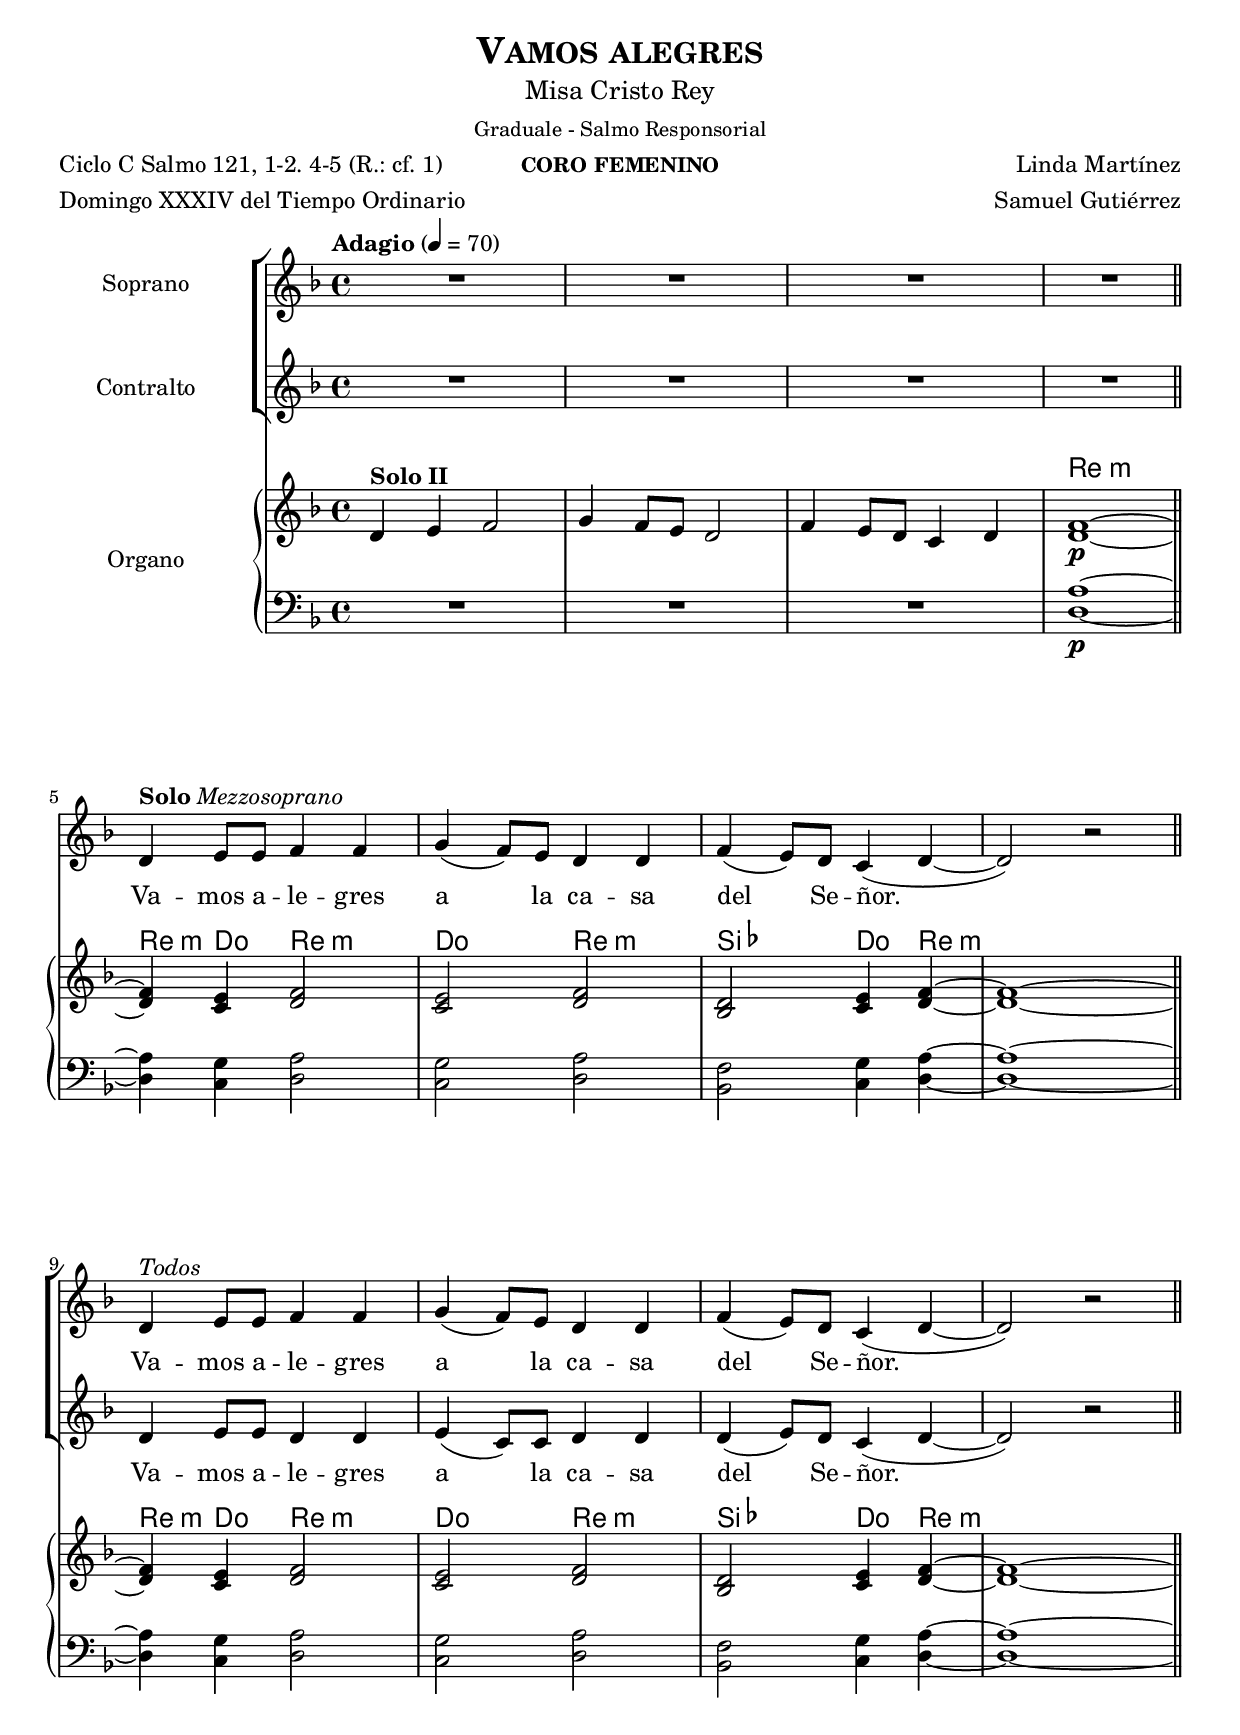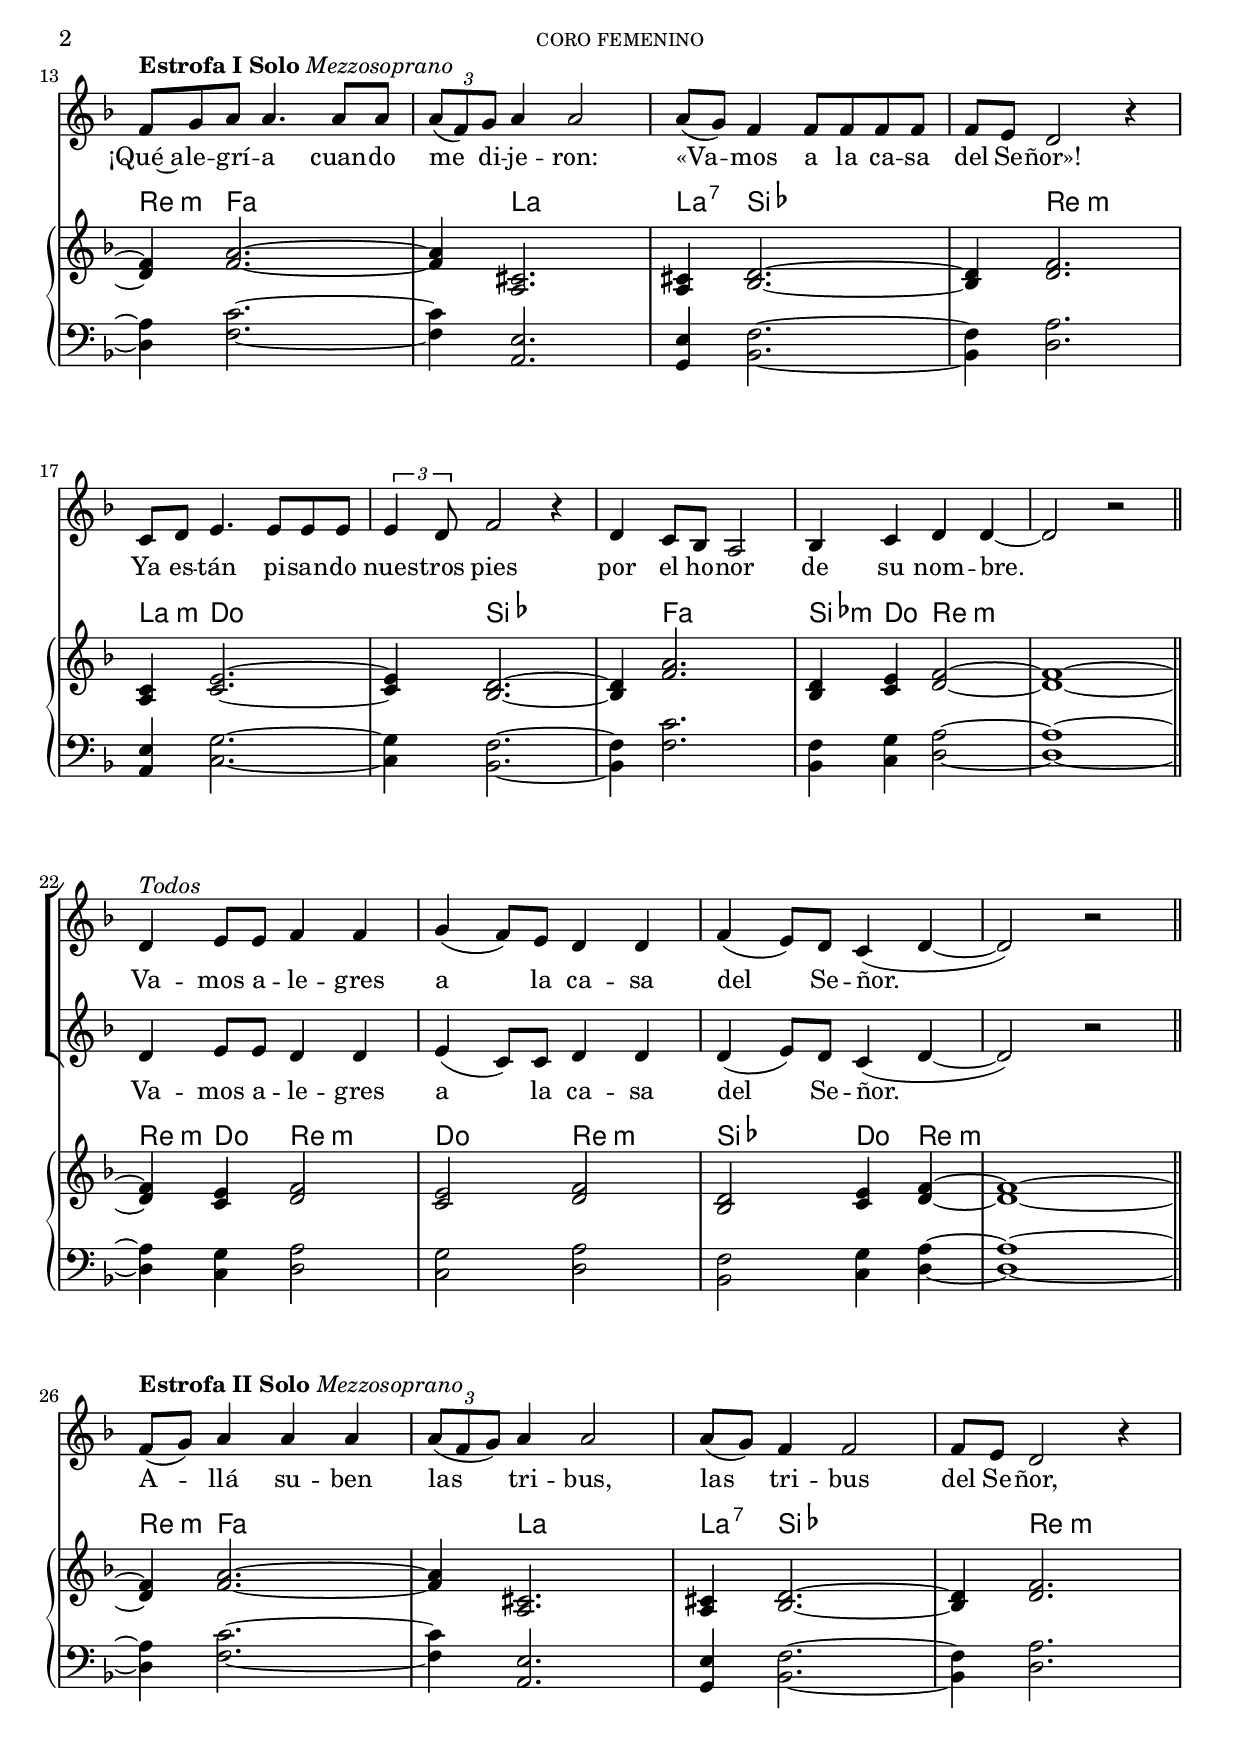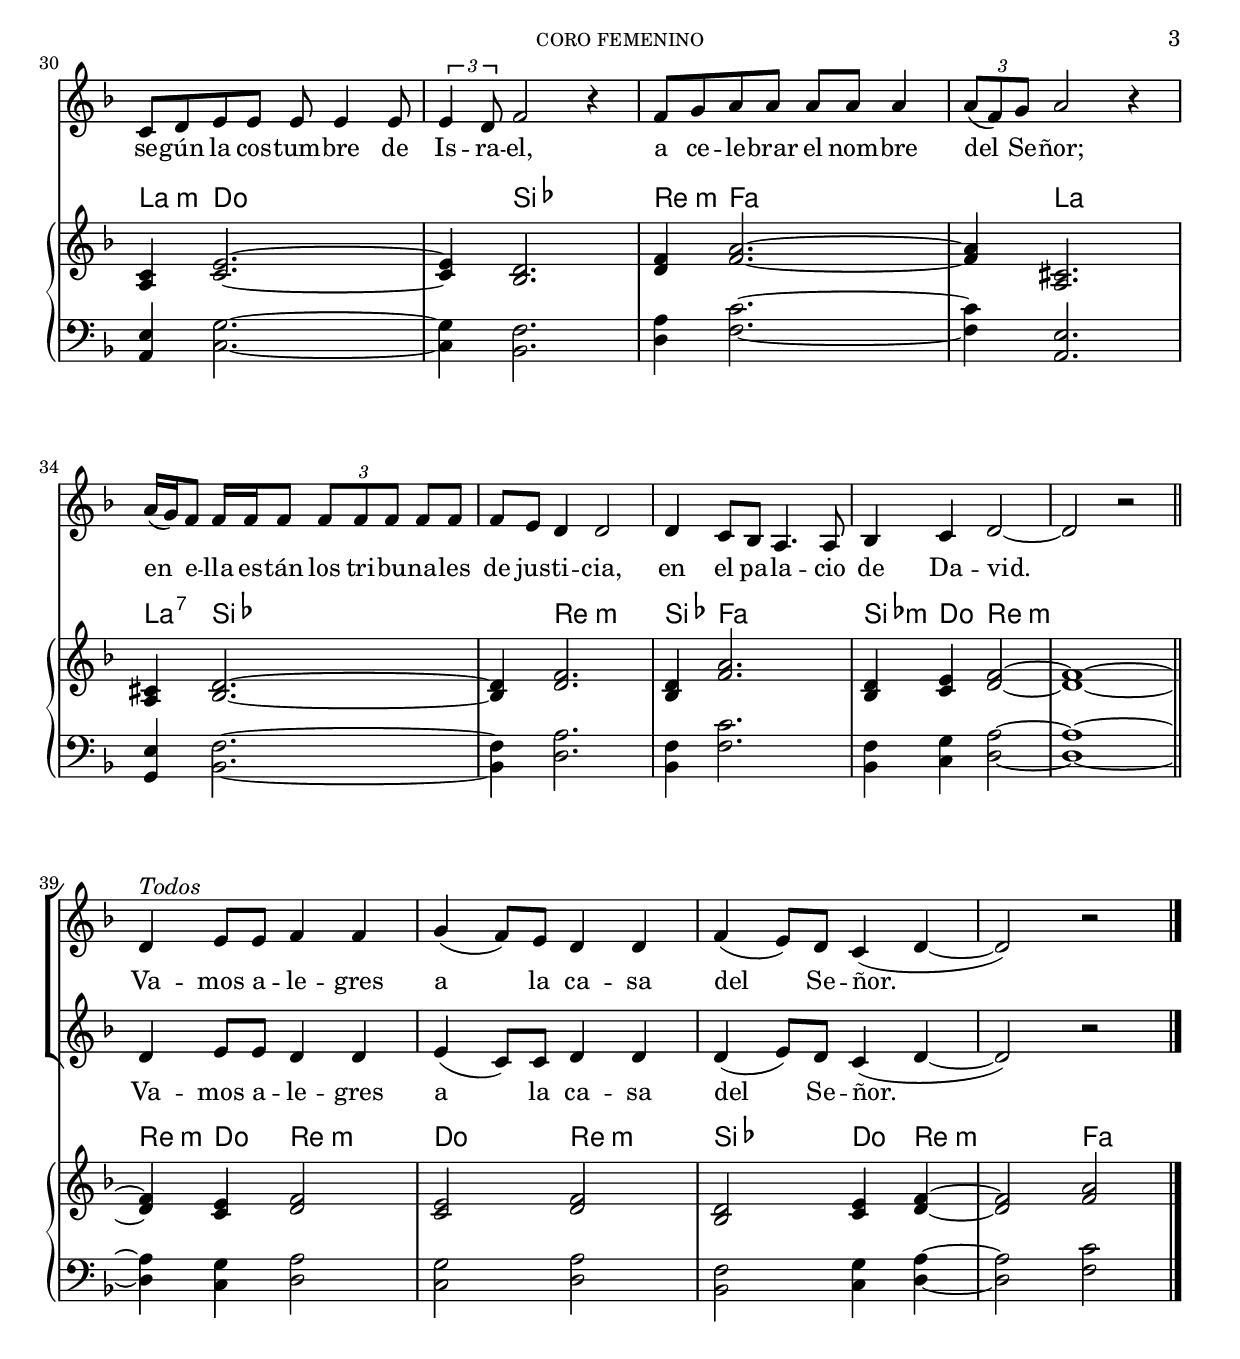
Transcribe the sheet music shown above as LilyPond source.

%  Melodia responsorial - Melody inspired by the compositions of Pbro Lucien Deiss
%  Music and accompaniment by serachsam

\language "espanol"
\version "2.23.2"

% --- Global parameters
particle = 0
jump = \break

% --- Includes
\include "global.ily"
soprano_music_a = \relative do' {
  \compressEmptyMeasures
  \dynamicUp

  R1*4 | #(if (= particle 1) jump "") % 4
  re4^\markup{ \bold "Solo" \italic "Mezzosoprano" } mi fa2 |
  sol4 fa8 mi re2 |
  fa4 mi8 re do4 re4~ |
  re2 r | #(if (= particle 1) jump "") % 8
  re4^\markup{ \italic "Todos" } mi fa2 |
  sol4 fa8 mi re2 |
  fa4 mi8 re do4 re4~ |
  re2 r | #(if (= particle 1) jump "") % 12
  fa8^\markup{ \bold "Estrofa I Solo" \italic "Mezzosoprano" } sol la la la la la4 |
  \tuplet 3/2 {la8 fa sol} la4 la r |
  la8( sol) fa4 fa8 fa fa fa |
  fa fa fa mi re2~ |
  re2 r | #(if (= particle 1) jump "")
  re4^\markup{ \italic "Todos" } mi fa2 |
  sol4 fa8 mi re2 |
  fa4 mi8 re do4 re4~ |
  re2 r | #(if (= particle 1) jump "") % 20
  fa8^\markup{ \bold "Estrofa II Solo" \italic "Mezzosoprano" } sol la la4. la8 la |
  \tuplet 3/2 {la8 fa sol} la4 la2 |
  la8 sol fa4 fa2 |
  fa8( mi) re4 re2 | #(if (= particle 1) jump "") %24
  do8( re) mi mi4 mi8 mi mi |
  \tuplet 3/2 { mi4 re8 } fa4 fa2 |
  re4 do8 sib la2 |
  sib4 do re4 re~ | 
  re2 r | #(if (= particle 1) jump "") %28
  re4^\markup{ \italic "Todos" } mi fa2 |
  sol4 fa8 mi re2 |
  fa4 mi8 re do4 re4~ |
  re2 r | #(if (= particle 1) jump "") % 32
  fa8^\markup{ \bold "Estrofa III Solo" \italic "Mezzosoprano" }( sol) la la4. la16 la la8 |
  \tuplet 3/2 {la8 fa sol} la2 r4 |
  la8( sol) fa4 fa4 fa8 fa |
  fa8 mi re4 re2 | #(if (= particle 1) jump "") % 36
  do8( re) mi mi mi mi mi mi |
  \tuplet 3/2 { mi4 re8 } fa4 fa2 |
  re4 do8( sib) la4 la |
  sib4( do) re re~ | 
  re2 r | #(if (= particle 1) jump "") % 40
  re4^\markup{ \italic "Todos" } mi fa2 |
  sol4 fa8 mi re2 |
  fa4 mi8 re do4 re4~ |
  re2 r | #(if (= particle 1) jump "") % 44
  fa8^\markup{\bold "Estrofa IV Solo" \italic "Mezzosoprano" } sol la4 la8 la16 la la la la8 |
  \tuplet 3/2 {la8 fa sol} la4 la2 |
  la8( sol) fa4 fa fa8 fa |
  fa8 mi re4 re2 | #(if (= particle 1) jump "") % 48
  do8 re mi mi mi mi mi mi |
  \tuplet 3/2 { mi4 re8 } fa2 r4 |
  re4 do8( sib) la4. la8 |
  sib4 do re2~ | 
  re2 r | #(if (= particle 1) jump "") % 52
  re4^\markup{ \italic "Todos" } mi fa2 |
  sol4 fa8 mi re2 |
  fa4 mi8 re do4 re4~ |
  re2 r |
}

soprano_lyrics_a = \lyricmode {
  El Se -- ñor es mi pas -- tor, na -- da me fal -- ta.
  El Se -- ñor es mi pas -- tor, na -- da me fal -- ta.

  El Se -- ñor es mi pas -- tor, na -- da me fal -- ta:
  en ver -- des pra -- de -- ras me~ha -- ce re -- cos -- tar.

  El Se -- ñor es mi pas -- tor, na -- da me fal -- ta.

  Me con -- du -- ce ha -- cia fuen -- tes tran -- qui -- las
  y re -- pa -- ra mis fuer -- zas;
  me guí -- a por el sen -- de -- ro jus -- to,
  por el ho -- nor de su nom -- bre.

  El Se -- ñor es mi pas -- tor, na -- da me fal -- ta.

  Pre -- pa -- ras u -- na me -- sa an -- te mí,
  en -- fren -- te de mis e -- ne -- mi -- gos;
  me un -- ges la ca -- be -- za con per -- fu -- me,
  y mi co -- pa re -- bo -- sa.

  El Se -- ñor es mi pas -- tor, na -- da me fal -- ta.

  Tu bon -- dad y~tu mi -- se -- ri -- cor -- dia me a -- com -- pa -- ñan,
  to -- dos los dí -- as de mi vi -- da,
  y~ha -- bi -- ta -- ré en la ca -- sa del Se -- ñor,
  por a -- ños sin tér -- mi -- no.

  El Se -- ñor es mi pas -- tor, na -- da me fal -- ta.
}

soprano_music_b = \relative do' {
  \compressEmptyMeasures
  \dynamicUp

  R1*4 | #(if (= particle 1) jump "") % 4
  re4^\markup{ \bold "Solo" \italic "Mezzosoprano" } mi fa2 |
  sol4 fa8 mi re4 re |
  fa4 mi8 re do4( re4~ |
  re2) r | #(if (= particle 1) jump "") % 8
  re4^\markup{ \italic "Todos" } mi fa2 |
  sol4 fa8 mi re4 re |
  fa4 mi8 re do4( re4~ |
  re2) r | #(if (= particle 1) jump "") % 12
  fa8^\markup{ \bold "Estrofa I Solo" \italic "Mezzosoprano" } sol la la la la la la |
  \tuplet 3/2 {la8 fa sol} la2 r4 |
  la8 sol fa4 fa8 fa fa fa |
  fa fa fa mi re2~ | 
  re2 r | #(if (= particle 1) jump "") % 16
  re4^\markup{ \italic "Todos" } mi fa2 |
  sol4 fa8 mi re4 re |
  fa4 mi8 re do4( re4~ |
  re2) r | #(if (= particle 1) jump "") % 20
  fa8^\markup{ \bold "Estrofa II Solo" \italic "Mezzosoprano" } sol la la la la la la |
  \tuplet 3/2 {la8 fa sol} la4 la2 |
  la8 sol fa fa fa4 fa |
  fa8 mi re4 re2 | #(if (= particle 1) jump "") % 24
  re4 do8 sib la4. la8 |
  sib4( do) re2~ | 
  re2 r | #(if (= particle 1) jump "") % 26
  re4^\markup{ \italic "Todos" } mi fa2 |
  sol4 fa8 mi re4 re |
  fa4 mi8 re do4( re4~ |
  re2) r | #(if (= particle 1) jump "") % 30
  fa8^\markup{ \bold "Estrofa III Solo" \italic "Mezzosoprano" } sol la la la la la4 |
  \tuplet 3/2 {la8( fa) sol} la4 la2 |
  la8 sol fa fa fa fa fa fa |
  fa8 mi re4 re2 | #(if (= particle 1) jump "") % 34
  re4 do8 sib la4 la8 la |
  sib4 do re2~ | 
  re2 r | #(if (= particle 1) jump "") % 36
  re4^\markup{ \italic "Todos" } mi fa2 |
  sol4 fa8 mi re4 re |
  fa4 mi8 re do4( re4~ |
  re2) r |
}

soprano_lyrics_b = \lyricmode {
  El Se -- ñor rei -- na, ves -- ti -- do de ma -- jes -- tad.
  El Se -- ñor rei -- na, ves -- ti -- do de ma -- jes -- tad.

  El Se -- ñor rei -- na, ves -- ti -- do de ma -- jes -- tad,
  el Se -- ñor, ves -- ti -- do~y ce -- ñi -- do de po -- der.

  El Se -- ñor rei -- na, ves -- ti -- do de ma -- jes -- tad.

  A -- sí~es -- tá fir -- me el or -- be y no va -- ci -- la.
  Tu tro -- no~es -- tá fir -- me des -- de siem -- pre,
  y tú e -- res e -- ter -- no.

  El Se -- ñor rei -- na, ves -- ti -- do de ma -- jes -- tad.

  Tus man -- da -- tos son fie -- les y se -- gu -- ros;
  la san -- ti -- dad es~el a -- dor -- no de tu ca -- sa,
  Se -- ñor, por dí -- as sin tér -- mi -- no.

  El Se -- ñor rei -- na, ves -- ti -- do de ma -- jes -- tad.
}

soprano_music_c = \relative do' {
  \compressEmptyMeasures
  \dynamicUp

  R1*4 | #(if (= particle 1) jump "") % 4
  re4^\markup{ \bold "Solo" \italic "Mezzosoprano" } mi8 mi fa4 fa |
  sol4( fa8) mi re4 re |
  fa4( mi8) re do4( re4~ |
  re2) r | #(if (= particle 1) jump "") % 8
  re4^\markup{ \italic "Todos" } mi8 mi fa4 fa |
  sol4( fa8) mi re4 re |
  fa4( mi8) re do4( re4~ |
  re2) r | #(if (= particle 1) jump "") % 12
  fa8^\markup{ \bold "Estrofa I Solo" \italic "Mezzosoprano" } sol la la4. la8 la |
  \tuplet 3/2 {la8( fa) sol} la4 la2 |
  la8( sol) fa4 fa8 fa fa fa |
  fa8 mi re2 r4 | #(if (= particle 1) jump "") % 16
  do8 re mi4. mi8 mi mi |
  \tuplet 3/2 { mi4 re8 } fa2 r4 |
  re4 do8 sib la2 |
  sib4 do re4 re~ | 
  re2 r | #(if (= particle 1) jump "") % 20
  re4^\markup{ \italic "Todos" } mi8 mi fa4 fa |
  sol4( fa8) mi re4 re |
  fa4( mi8) re do4( re4~ |
  re2) r | #(if (= particle 1) jump "") % 24
  fa8(^\markup{\bold "Estrofa II Solo" \italic "Mezzosoprano" } sol) la4 la la |
  \tuplet 3/2 {la8( fa sol)} la4 la2 |
  la8( sol) fa4 fa2 |
  fa8 mi re2 r4 | #(if (= particle 1) jump "") % 28
  do8 re mi mi mi mi4 mi8 |
  \tuplet 3/2 { mi4 re8 } fa2 r4 |
  fa8 sol la la la la la4 |
  \tuplet 3/2 {la8( fa) sol} la2 r4 | #(if (= particle 1) jump "") % 32
  la16( sol) fa8 fa16 fa fa8 \tuplet 3/2 {fa8 fa fa} fa fa |
  fa8 mi re4 re2 |
  re4 do8 sib la4. la8 |
  sib4 do re2~ | 
  re2 r | #(if (= particle 1) jump "") % 36
  re4^\markup{ \italic "Todos" } mi8 mi fa4 fa |
  sol4( fa8) mi re4 re |
  fa4( mi8) re do4( re4~ |
  re2) r |
}

soprano_lyrics_c = \lyricmode {
  Va -- mos a -- le -- gres a  la ca -- sa del Se -- ñor.
  Va -- mos a -- le -- gres a  la ca -- sa del Se -- ñor.

  ¡Qué~a -- le -- grí -- a cuan -- do me di -- je -- ron:
  «Va -- mos a la ca -- sa del Se -- ñor»!
  Ya es -- tán pi -- san -- do nues -- tros pies
  por el ho -- nor de su nom -- bre.

  Va -- mos a -- le -- gres a  la ca -- sa del Se -- ñor.

  A -- llá su -- ben las tri -- bus,
  las tri -- bus del Se -- ñor,
  se -- gún la cos -- tum -- bre de Is -- ra -- el,
  a ce -- le -- brar el nom -- bre del Se -- ñor;
  en e -- lla es -- tán los tri -- bu -- na -- les de jus -- ti -- cia,
  en el pa -- la -- cio de Da -- vid.

  Va -- mos a -- le -- gres a  la ca -- sa del Se -- ñor.
}

alto_music_a = \relative do' {
  \compressEmptyMeasures
  \dynamicUp

  R1*8 |
  re4 mi re2 |
  mi4 do8 do re2 |
  re4 mi8 re do4 re4~	|
  re2 r |
  R1*5 |
  re4 mi re2 |
  mi4 do8 do re2 |
  re4 mi8 re do4 re4~	|
  re2 r |
  R1*9 |
  re4 mi re2 |
  mi4 do8 do re2 |
  re4 mi8 re do4 re4~	|
  re2 r |
  R1*9 |
  re4 mi re2 |
  mi4 do8 do re2 |
  re4 mi8 re do4 re4~	|
  re2 r |
  R1*9 |
  re4 mi re2 |
  mi4 do8 do re2 |
  re4 mi8 re do4 re4~	|
  re2 r |
}

alto_lyrics_a = \lyricmode {
  El Se -- ñor es mi pas -- tor, na -- da me fal -- ta.
  El Se -- ñor es mi pas -- tor, na -- da me fal -- ta.
  El Se -- ñor es mi pas -- tor, na -- da me fal -- ta.
  El Se -- ñor es mi pas -- tor, na -- da me fal -- ta.
  El Se -- ñor es mi pas -- tor, na -- da me fal -- ta.
}

alto_music_b = \relative do' {
  \compressEmptyMeasures
  \dynamicUp

  R1*8 |
  re4 mi re2 |
  mi4 do8 do re4 re |
  re4 mi8 re do4( re4~ |
  re2) r |
  R1*5 |
  re4 mi re2 |
  mi4 do8 do re4 re |
  re4 mi8 re do4( re4~ |
  re2) r |
  R1*7 |
  re4 mi re2 |
  mi4 do8 do re4 re |
  re4 mi8 re do4( re4~ |
  re2) r |
  R1*7 |
  re4 mi re2 |
  mi4 do8 do re4 re |
  re4 mi8 re do4( re4~ |
  re2) r |
}

alto_lyrics_b = \lyricmode {
  El Se -- ñor rei -- na, ves -- ti -- do de ma -- jes -- tad.
  El Se -- ñor rei -- na, ves -- ti -- do de ma -- jes -- tad.
  El Se -- ñor rei -- na, ves -- ti -- do de ma -- jes -- tad.
  El Se -- ñor rei -- na, ves -- ti -- do de ma -- jes -- tad.
}

alto_music_c = \relative do' {
  \compressEmptyMeasures
  \dynamicUp

  R1*8 |
  re4 mi8 mi re4 re |
  mi4( do8) do re4 re |
  re4( mi8) re do4( re4~ |
  re2) r |
  R1*9 |
  re4 mi8 mi re4 re |
  mi4( do8) do re4 re |
  re4( mi8) re do4( re4~ |
  re2) r |
  R1*13 |
  re4 mi8 mi re4 re |
  mi4( do8) do re4 re |
  re4( mi8) re do4( re4~ |
  re2) r |
}

alto_lyrics_c = \lyricmode {
  Va -- mos a -- le -- gres a  la ca -- sa del Se -- ñor.
  Va -- mos a -- le -- gres a  la ca -- sa del Se -- ñor.
  Va -- mos a -- le -- gres a  la ca -- sa del Se -- ñor.
  Va -- mos a -- le -- gres a  la ca -- sa del Se -- ñor.
}

harmonies_a = \new ChordNames {
  \set ChordNames.midiInstrument = "string ensemble 2"
  \set ChordNames.midiMaximumVolume = #0
  \set chordChanges = ##t
  \chordmode {
    \italianChords
    s1*3 |
    re1:m |
    re4:m do4 re2:m |
    do2 re2:m |
    sib,2 do4 re4:m |
    re1:m |
    re4:m do4 re2:m |
    do2 re2:m |
    sib,2 do4 re4:m |
    re1:m |
    re4:m fa2. |
    fa4 la2. |
    la4:7 sib2. |
    sib2 re2:m |
    re1:m |
    re4:m do4 re2:m |
    do2 re2:m |
    sib,2 do4 re4:m |
    re1:m |
    re4:m fa2. |
    fa4 la2. |
    la4:7 sib2. |
    sib4 re2.:m |
    la4:m do2. |
    do4 sib2. |
    sib4 fa2. |
    sib4:m do4 re2:m |
    re1:m |
    re4:m do4 re2:m |
    do2 re2:m |
    sib,2 do4 re4:m |
    re1:m |
    re4:m fa2. |
    fa4 la2. |
    la4:7 sib2. |
    sib4 re2.:m |
    la4:m do2. |
    do4 sib2. |
    sib4 fa2. |
    sib4:m do4 re2:m |
    re1:m |
    re4:m do4 re2:m |
    do2 re2:m |
    sib,2 do4 re4:m |
    re1:m |
    re4:m fa2. |
    fa2 la2 |
    la4:7 sib2. |
    sib4 re2.:m |
    la4:m do2. |
    do4 sib2. |
    sib4 fa2. |
    sib4:m do4 re2:m |
    re1:m |
    re4:m do4 re2:m |
    do2 re2:m |
    sib,2 do4 re4:m |
    re2:m fa |
  }
}

harmonies_b = \new ChordNames {
  \set ChordNames.midiInstrument = "string ensemble 2"
  \set ChordNames.midiMaximumVolume = #0
  \set chordChanges = ##t
  \chordmode {
    \italianChords
    s1*3 |
    re1:m |
    re4:m do4 re2:m |
    do2 re2:m |
    sib,2 do4 re4:m |
    re1:m |
    re4:m do4 re2:m |
    do2 re2:m |
    sib,2 do4 re4:m |
    re1:m |
    re4:m fa2. |
    fa4 la2. |
    la4:7 sib2. |
    sib2 re2:m |
    re1:m |
    re4:m do4 re2:m |
    do2 re2:m |
    sib,2 do4 re4:m |
    re1:m |
    s4 fa2. |
    fa4 la2. |
    la4:7 sib2. |
    sib4 re2.:m |
    sib4 fa2. |
    sib4:m do4 re2:m |
    re1:m |
    re4:m do4 re2:m |
    do2 re2:m |
    sib,2 do4 re4:m |
    re1:m |
    re4:m fa2. |
    fa4 la2. |
    la4:7 sib2. |
    sib4 re2.:m |
    sib4 fa2. |
    sib4:m do4 re2:m |
    re1:m |
    re4:m do4 re2:m |
    do2 re2:m |
    sib,2 do4 re4:m |
    re2:m fa |
  }
}

harmonies_c = \new ChordNames {
  \set ChordNames.midiInstrument = "string ensemble 2"
  \set ChordNames.midiMaximumVolume = #0
  \set chordChanges = ##t
  \chordmode {
    \italianChords
    s1*3 |
    re1:m |
    re4:m do4 re2:m |
    do2 re2:m |
    sib,2 do4 re4:m |
    re1:m |
    re4:m do4 re2:m |
    do2 re2:m |
    sib,2 do4 re4:m |
    re1:m |
    re4:m fa2. |
    fa4 la2. |
    la4:7 sib2. |
    sib4 re2.:m |
    la4:m do2. |
    do4 sib2. |
    sib4 fa2. |
    sib4:m do4 re2:m |
    re1:m |
    re4:m do4 re2:m |
    do2 re2:m |
    sib,2 do4 re4:m |
    re1:m |
    re4:m fa2. |
    fa4 la2. |
    la4:7 sib2. |
    sib4 re2.:m |
    la4:m do2. |
    do4 sib2. |
    re4:m fa2. |
    fa4 la2. |
    la4:7 sib2. |
    sib4 re2.:m |
    sib4 fa2. |
    sib4:m do4 re2:m |
    re1:m |
    re4:m do4 re2:m |
    do2 re2:m |
    sib,2 do4 re4:m |
    re2:m fa |
  }
}

notes_soproano_a = \relative do' {
  R1*3 fa1\p~ |
  fa4 mi fa2 |
  mi2 fa |
  re2 mi4 fa~ |
  fa1~ |
  fa4 mi fa2 |
  mi2 fa |
  re2 mi4 fa~ |
  fa1~ |
  fa4 la2.~ |
  la4 dos,2. |
  dos4 re2.~ |
  re2 fa~ |
  fa1~ |
  fa4 mi fa2 |
  mi2 fa |
  re2 mi4 fa~ |
  fa1~ |
  fa4 la2.~ |
  la4 dos,2. |
  dos4 re2.~ |
  re4 fa2. |
  do4 mi2.~ |
  mi4 re2.~ |
  re4 la'2. |
  re,4 mi fa2~ |
  fa1~ |
  fa4 mi fa2 |
  mi2 fa |
  re2 mi4 fa~ |
  fa1~ |
  fa4 la2.~ |
  la4 dos,2. |
  dos4 re2.~ |
  re4 fa2. |
  do4 mi2.~ |
  mi4 re2.~ |
  re4 la'2. |
  re,4 mi fa2~ |
  fa1~ |
  fa4 mi fa2 |
  mi2 fa |
  re2 mi4 fa~ |
  fa1~ |
  fa4 la2.~ |
  la2 dos,2 |
  dos4 re2.~ |
  re4 fa2. |
  do4 mi2.~ |
  mi4 re2.~ |
  re4 la'2. |
  re,4 mi fa2~ |
  fa1~ |
  fa4 mi fa2 |
  mi2 fa |
  re2 mi4 fa~ |
  fa2 la |
}

notes_alto_a = \relative do' {
  re4 mi fa2 |
  sol4 fa8 mi re2 |
  fa4 mi8 re do4 re |
  re1\p~ | #(if (= particle 1) "" jump) % 4
  re4 do re2 |
  do2 re |
  sib2 do4 re~ |
  re1~ | #(if (= particle 1) "" jump) % 8
  re4 do re2 |
  do2 re |
  sib2 do4 re~ |
  re1~ | #(if (= particle 1) "" jump) % 12
  re4 fa2.~ |
  fa4 la,2. |
  la4 sib2.~ |
  sib2 re~ | 
  re1~ | #(if (= particle 1) "" jump) % 14
  re4 do re2 |
  do2 re |
  sib2 do4 re~ |
  re1~ | #(if (= particle 1) "" jump) % 18
  re4 fa2.~ |
  fa4 la,2. |
  la4 sib2.~ |
  sib4 re2. |
  la4 do2.~ |
  do4 sib2.~ |
  sib4 fa'2. |
  sib,4 do re2~ | 
  re1~ | #(if (= particle 1) "" jump) % 28
  re4 do re2 |
  do2 re |
  sib2 do4 re~ |
  re1~ | #(if (= particle 1) "" jump) % 32
  re4 fa2.~ |
  fa4 la,2. |
  la4 sib2.~ |
  sib4 re2. | #(if (= particle 1) "" jump) % 36
  la4 do2.~ |
  do4 sib2.~ |
  sib4 fa'2. |
  sib,4 do re2~ | 
  re1~ | #(if (= particle 1) "" jump) % 40
  re4 do re2 |
  do2 re |
  sib2 do4 re~ |
  re1~ | #(if (= particle 1) "" jump) % 44
  re4 fa2.~ |
  fa2 la,2 |
  la4 sib2.~ |
  sib4 re2. | #(if (= particle 1) "" jump) % 48
  la4 do2.~ |
  do4 sib2.~ |
  sib4 fa'2. |
  sib,4 do re2~ | 
  re1~ | #(if (= particle 1) "" jump) % 52
  re4 do re2 |
  do2 re |
  sib2 do4 re~ |
  re2 fa |
}

notes_tenor_a = \relative do' {
  R1*3 la1\p~ |
  la4 sol la2 |
  sol2 la |
  fa2 sol4 la~ |
  la1~ |
  la4 sol la2 |
  sol2 la |
  fa2 sol4 la~ |
  la1~ |
  la4 do2.~ |
  do4 mi,2. |
  mi4 fa2.~ |
  fa2 la~ |
  la1~ |
  la4 sol la2 |
  sol2 la |
  fa2 sol4 la~ |
  la1~ |
  la4 do2.~ |
  do4 mi,2. |
  mi4 fa2.~ |
  fa4 la2. |
  mi4 sol2.~ |
  sol4 fa2.~ |
  fa4 do'2. |
  fa,4 sol la2~ |
  la1~ |
  la4 sol la2 |
  sol2 la |
  fa2 sol4 la~ |
  la1~ |
  la4 do2.~ |
  do4 mi,2. |
  mi4 fa2.~ |
  fa4 la2. |
  mi4 sol2.~ |
  sol4 fa2.~ |
  fa4 do'2. |
  fa,4 sol la2~ |
  la1~ |
  la4 sol la2 |
  sol2 la |
  fa2 sol4 la~ |
  la1~ |
  la4 do2.~ |
  do2 mi,2 |
  mi4 fa2.~ |
  fa4 la2. |
  mi4 sol2.~ |
  sol4 fa2.~ |
  fa4 do'2. |
  fa,4 sol la2~ |
  la1~ |
  la4 sol la2 |
  sol2 la |
  fa2 sol4 la~ |
  la2 do |
}

notes_bass_a = \relative do {
  R1*3 re1\p~ |
  re4 do re2 |
  do2 re |
  sib2 do4 re~ |
  re1~ |
  re4 do re2 |
  do2 re |
  sib2 do4 re~ |
  re1~ |
  re4 fa2.~ |
  fa4 la,2. |
  sol4 sib2.~ |
  sib2 re~  |
  re1~ |
  re4 do re2 |
  do2 re |
  sib2 do4 re~ |
  re1~ |
  re4 fa2.~ |
  fa4 la,2. |
  sol4 sib2.~ |
  sib4 re2. |
  la4 do2.~ |
  do4 sib2.~ |
  sib4 fa'2. |
  sib,4 do re2~ |
  re1~ |
  re4 do re2 |
  do2 re |
  sib2 do4 re~ |
  re1~ |
  re4 fa2.~ |
  fa4 la,2. |
  sol4 sib2.~ |
  sib4 re2. |
  la4 do2.~ |
  do4 sib2.~ |
  sib4 fa'2. |
  sib,4 do re2~ |
  re1~ |
  re4 do re2 |
  do2 re |
  sib2 do4 re~ |
  re1~ |
  re4 fa2.~ |
  fa2 la,2 |
  sol4 sib2.~ |
  sib4 re2. |
  la4 do2.~ |
  do4 sib2.~ |
  sib4 fa'2. |
  sib,4 do re2~ |
  re1~ |
  re4 do re2 |
  do2 re |
  sib2 do4 re~ |
  re2 fa |
}

notes_soproano_b = \relative do' {
  R1*3 |
  fa1\p~ |
  fa4 mi fa2 |
  mi2 fa |
  re2 mi4 fa~ |
  fa1~ |
  fa4 mi fa2 |
  mi2 fa |
  re2 mi4 fa~ |
  fa1~ |
  fa4 la2.~ |
  la4 dos,2. |
  dos4 re2.~ |
  re2 fa~ |
  fa1~ |
  fa4 mi fa2 |
  mi2 fa |
  re2 mi4 fa~ |
  fa1~ |
  fa4 la2.~ |
  la4 dos,2. |
  dos4 re2.~ |
  re4 fa2. |
  re4 la'2. |
  re,4 mi fa2~ |
  fa1~ |
  fa4 mi fa2 |
  mi2 fa |
  re2 mi4 fa~ |
  fa1~ |
  fa4 la2.~ |
  la4 dos,2. |
  dos4 re2.~ |
  re4 fa2. |
  re4 la'2. |
  re,4 mi fa2~ |
  fa1~ |
  fa4 mi fa2 |
  mi2 fa |
  re2 mi4 fa~ |
  fa2 la |
}

notes_alto_b = \relative do' {
  re4 mi fa2 |
  sol4 fa8 mi re2 |
  fa4 mi8 re do4 re |
  re1\p~ | #(if (= particle 1) "" jump) % 4
  re4 do re2 |
  do2 re |
  sib2 do4 re~ |
  re1~ | #(if (= particle 1) "" jump) % 8
  re4 do re2 |
  do2 re |
  sib2 do4 re~ |
  re1~ | #(if (= particle 1) "" jump) % 12
  re4 fa2.~ |
  fa4 la,2. |
  la4 sib2.~ |
  sib2 re~ | 
  re1~ | #(if (= particle 1) "" jump) % 16
  re4 do re2 |
  do2 re |
  sib2 do4 re~ |
  re1~ | #(if (= particle 1) "" jump) % 20
  re4 fa2.~ |
  fa4 la,2. |
  la4 sib2.~ |
  sib4 re2. | #(if (= particle 1) "" jump) % 24
  sib4 fa'2. |
  sib,4 do re2~ | 
  re1~ | #(if (= particle 1) "" jump) % 26
  re4 do re2 |
  do2 re |
  sib2 do4 re~ |
  re1~ | #(if (= particle 1) "" jump) % 30
  re4 fa2.~ |
  fa4 la,2. |
  la4 sib2.~ |
  sib4 re2. | #(if (= particle 1) "" jump) % 34
  sib4 fa'2. |
  sib,4 do re2~ | 
  re1~ | #(if (= particle 1) "" jump) % 36
  re4 do re2 |
  do2 re |
  sib2 do4 re~ |
  re2 fa |
}

notes_tenor_b = \relative do' {
  R1*3 |
  la1\p~ |
  la4 sol la2 |
  sol2 la |
  fa2 sol4 la~ |
  la1~ |
  la4 sol la2 |
  sol2 la |
  fa2 sol4 la~ |
  la1~ |
  la4 do2.~ |
  do4 mi,2. |
  mi4 fa2.~ |
  fa2 la~ |
  la1~ |
  la4 sol la2 |
  sol2 la |
  fa2 sol4 la~ |
  la1~ |
  la4 do2.~ |
  do4 mi,2. |
  mi4 fa2.~ |
  fa4 la2. |
  fa4 do'2. |
  fa,4 sol la2~ |
  la1~ |
  la4 sol la2 |
  sol2 la |
  fa2 sol4 la~ |
  la1~ |
  la4 do2.~ |
  do4 mi,2. |
  mi4 fa2.~ |
  fa4 la2. |
  fa4 do'2. |
  fa,4 sol la2~ |
  la1~ |
  la4 sol la2 |
  sol2 la |
  fa2 sol4 la~ |
  la2 do |
}

notes_bass_b = \relative do {
  R1*3 |
  re1\p~ |
  re4 do re2 |
  do2 re |
  sib2 do4 re~ |
  re1~ |
  re4 do re2 |
  do2 re |
  sib2 do4 re~ |
  re1~ |
  re4 fa2.~ |
  fa4 la,2. |
  sol4 sib2.~ |
  sib2 re~ |
  re1~ |
  re4 do re2 |
  do2 re |
  sib2 do4 re~ |
  re1~ |
  re4 fa2.~ |
  fa4 la,2. |
  sol4 sib2.~ |
  sib4 re2. |
  sib4 fa'2. |
  sib,4 do re2~ |
  re1~ |
  re4 do re2 |
  do2 re |
  sib2 do4 re~ |
  re1~ |
  re4 fa2.~ |
  fa4 la,2. |
  sol4 sib2.~ |
  sib4 re2. |
  sib4 fa'2. |
  sib,4 do re2~ |
  re1~ |
  re4 do re2 |
  do2 re |
  sib2 do4 re~ |
  re2 fa |
}

notes_soproano_c = \relative do' {
  R1*3 |
  fa1\p~ |
  fa4 mi fa2 |
  mi2 fa |
  re2 mi4 fa~ |
  fa1~ |
  fa4 mi fa2 |
  mi2 fa |
  re2 mi4 fa~ |
  fa1~ |
  fa4 la2.~ |
  la4 dos,2. |
  dos4 re2.~ |
  re4 fa2. |
  do4 mi2.~ |
  mi4 re2.~ |
  re4 la'2. |
  re,4 mi fa2~ |
  fa1~ |
  fa4 mi fa2 |
  mi2 fa |
  re2 mi4 fa~ |
  fa1~ |
  fa4 la2.~ |
  la4 dos,2. |
  dos4 re2.~ |
  re4 fa2. |
  do4 mi2.~ |
  mi4 re2. |
  fa4 la2.~ |
  la4 dos,2. |
  dos4 re2.~ |
  re4 fa2. |
  re4 la'2. |
  re,4 mi fa2~ |
  fa1~ |
  fa4 mi fa2 |
  mi2 fa |
  re2 mi4 fa~ |
  fa2 la |
}

notes_alto_c = \relative do' {
  re4 mi fa2 |
  sol4 fa8 mi re2 |
  fa4 mi8 re do4 re |
  re1\p~ | #(if (= particle 1) "" jump) % 4
  re4 do re2 |
  do2 re |
  sib2 do4 re~ |
  re1~ | #(if (= particle 1) "" jump) % 8
  re4 do re2 |
  do2 re |
  sib2 do4 re~ |
  re1~ | #(if (= particle 1) "" jump) % 12
  re4 fa2.~ |
  fa4 la,2. |
  la4 sib2.~ |
  sib4 re2. | #(if (= particle 1) "" jump) % 16
  la4 do2.~ |
  do4 sib2.~ |
  sib4 fa'2. |
  sib,4 do re2~ | 
  re1~ | #(if (= particle 1) "" jump) % 20
  re4 do re2 |
  do2 re |
  sib2 do4 re~ |
  re1~ | #(if (= particle 1) "" jump) % 24
  re4 fa2.~ |
  fa4 la,2. |
  la4 sib2.~ |
  sib4 re2. | #(if (= particle 1) "" jump) % 28
  la4 do2.~ |
  do4 sib2. |
  re4 fa2.~ |
  fa4 la,2. | #(if (= particle 1) "" jump) % 32
  la4 sib2.~ |
  sib4 re2. |
  sib4 fa'2. |
  sib,4 do re2~ | 
  re1~ | #(if (= particle 1) "" jump) % 36
  re4 do re2 |
  do2 re |
  sib2 do4 re~ |
  re2 fa |
}

notes_tenor_c = \relative do' {
  R1*3 |
  la1\p~ |
  la4 sol la2 |
  sol2 la |
  fa2 sol4 la~ |
  la1~ |
  la4 sol la2 |
  sol2 la |
  fa2 sol4 la~ |
  la1~ |
  la4 do2.~ |
  do4 mi,2. |
  mi4 fa2.~ |
  fa4 la2. |
  mi4 sol2.~ |
  sol4 fa2.~ |
  fa4 do'2. |
  fa,4 sol la2~ |
  la1~ |
  la4 sol la2 |
  sol2 la |
  fa2 sol4 la~ |
  la1~ |
  la4 do2.~ |
  do4 mi,2. |
  mi4 fa2.~ |
  fa4 la2. |
  mi4 sol2.~ |
  sol4 fa2. |
  la4 do2.~ |
  do4 mi,2. |
  mi4 fa2.~ |
  fa4 la2. |
  fa4 do'2. |
  fa,4 sol la2~ |
  la1~ |
  la4 sol la2 |
  sol2 la |
  fa2 sol4 la~ |
  la2 do |
}

notes_bass_c = \relative do {
  R1*3 |
  re1\p~ |
  re4 do re2 |
  do2 re |
  sib2 do4 re~ |
  re1~ |
  re4 do re2 |
  do2 re |
  sib2 do4 re~ |
  re1~ |
  re4 fa2.~ |
  fa4 la,2. |
  sol4 sib2.~ |
  sib4 re2. |
  la4 do2.~ |
  do4 sib2.~ |
  sib4 fa'2. |
  sib,4 do re2~ |
  re1~ |
  re4 do re2 |
  do2 re |
  sib2 do4 re~ |
  re1~ |
  re4 fa2.~ |
  fa4 la,2. |
  sol4 sib2.~ |
  sib4 re2. |
  la4 do2.~ |
  do4 sib2. |
  re4 fa2.~ |
  fa4 la,2. |
  sol4 sib2.~ |
  sib4 re2. |
  sib4 fa'2. |
  sib,4 do re2~ |
  re1~ |
  re4 do re2 |
  do2 re |
  sib2 do4 re~ |
  re2 fa |
}


% --- Global size
% #(set-global-staff-size 19.8)

% --- Header
\header {
  title = \markup{\smallCaps \title_c}
  subtitle = \markup{\medium \subtitle}
  subsubtitle = \markup{\medium \subsubtitle}
  instrument = \markup{\caps "coro femenino"}
  poet = \markup{\left-column{\poet_c \plus}}
  composer = \markup{\right-column {\autor \arranger}}
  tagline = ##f
  breakbefore = ##t
}

% --- Music

% --- Harmony

% --- Sheet
\score {
  <<
    \new ChoirStaff { <<
      \new Staff { <<
        \set Staff.instrumentName = #"Soprano"
        \set Staff.midiInstrument = #"oboe"
        \new Voice = "soprano" { <<\global_c \soprano_music_c>> }
        \new Lyrics \lyricsto "soprano" {\soprano_lyrics_c}
      >> }
      \new Staff { <<
        \set Staff.instrumentName = #"Contralto"
        \set Staff.midiInstrument = #"clarinet"
        \new Voice = "alto" {<<\global_c \alto_music_c>>}
        \new Lyrics \lyricsto "alto" {\alto_lyrics_c}
      >> }
    >> }
    \harmonies_c
    \new PianoStaff { <<
      \set PianoStaff.instrumentName = #"Organo"
      \new Staff = "sopranoStaff" { <<
        \set Staff.midiInstrument = #"church organ"
        \partCombine
        << \global_c \notes_soproano_c >>
        << \global_c \notes_alto_c >>
      >> }
      \new Staff { <<
        \set Staff.midiInstrument = #"church organ"
        \clef bass
        \partCombine
        << \global_c \notes_tenor_c >>
        << \global_c \notes_bass_c >>
      >> }
    >> }
  >>
  \midi { }
  \layout {
    \context {
      \Staff \RemoveEmptyStaves
    }
  }
}

% --- Paper
\paper{
  #(set-default-paper-size "letter")
  indent=3.5\cm
}
